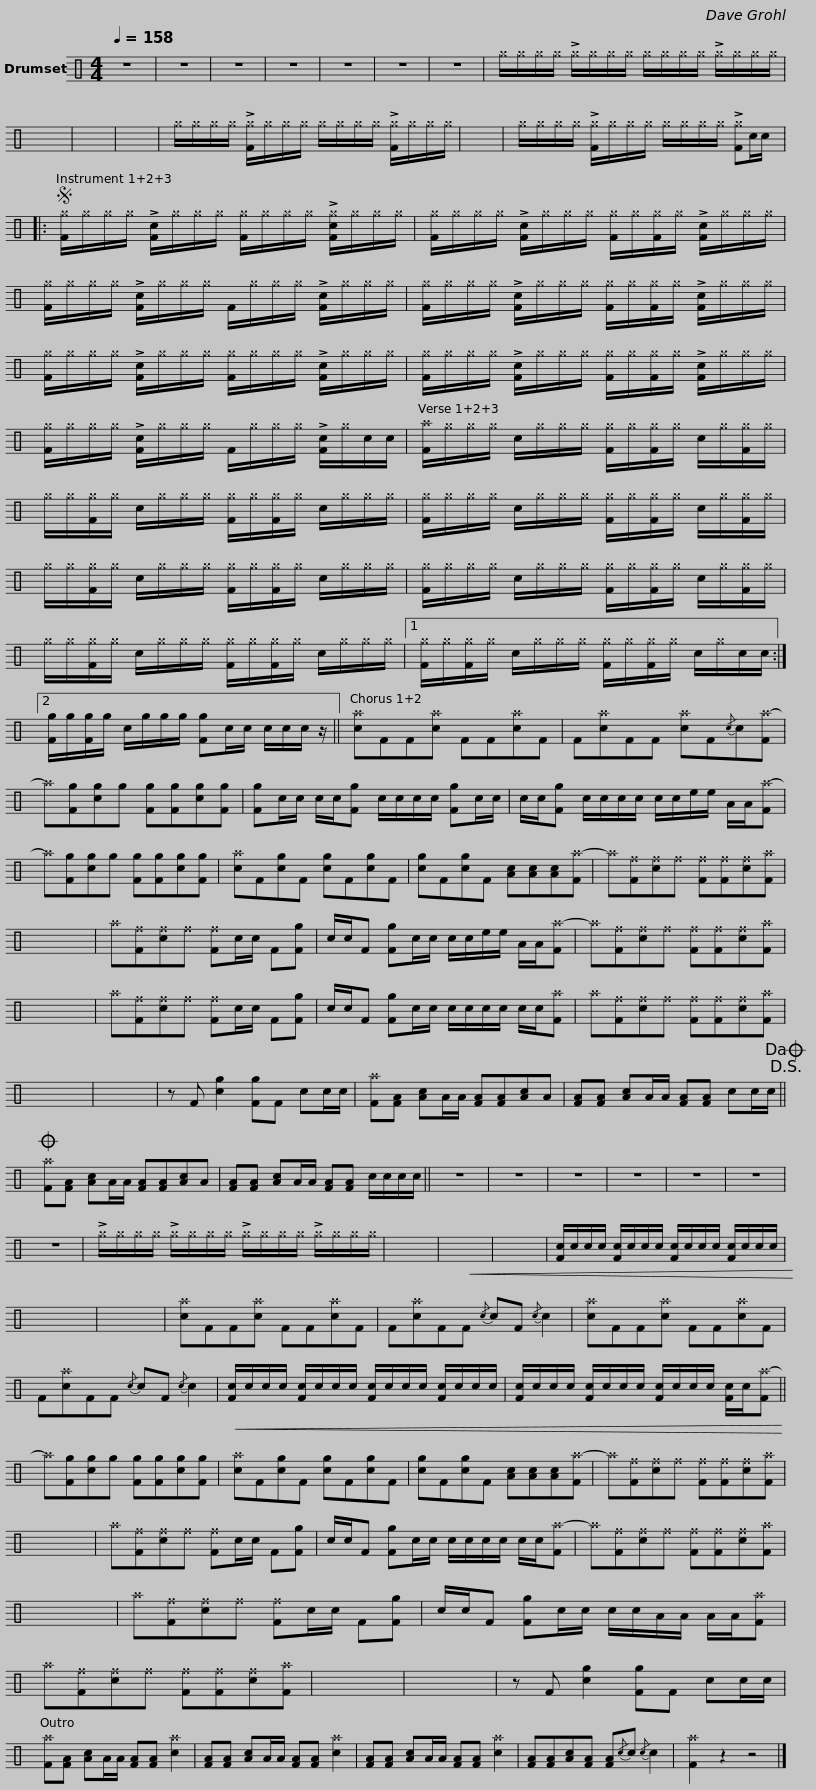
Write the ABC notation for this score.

X:1
L:1/8
Q:1/4=158
M:4/4
I:linebreak $
K:C
V:1 perc
K:none
V:1
 z8 | z8 | z8 | z8 | z8 | %5
 z8 | z8 |$ ^g/^g/^g/^g/ !>!^g/^g/^g/^g/ ^g/^g/^g/^g/ !>!^g/^g/^g/^g/ | x8 | x8 | %10
 x8 |$ ^g/^g/^g/^g/ !>![F^g]/^g/^g/^g/ ^g/^g/^g/^g/ !>![F^g]/^g/^g/^g/ | x8 | ^g/^g/^g/^g/ !>![F^g]/^g/^g/^g/ ^g/^g/^g/^g/ !>![F^g]c/c/ |:$S [F^g]/^g/^g/^g/ !>![Fc]/^g/^g/^g/ [F^g]/^g/^g/^g/ !>![Fc^g]/^g/^g/^g/ | %15
 [F^g]/^g/^g/^g/ !>![Fc]/^g/^g/^g/ [F^g]/^g/[F^g]/^g/ !>![Fc]/^g/^g/^g/ | [F^g]/^g/^g/^g/ !>![Fc]/^g/^g/^g/ F/^g/^g/^g/ !>![Fc]/^g/^g/^g/ |$ [F^g]/^g/^g/^g/ !>![Fc]/^g/^g/^g/ [F^g]/^g/[F^g]/^g/ !>![Fc]/^g/^g/^g/ | [F^g]/^g/^g/^g/ !>![Fc]/^g/^g/^g/ [F^g]/^g/^g/^g/ !>![Fc]/^g/^g/^g/ | [F^g]/^g/^g/^g/ !>![Fc]/^g/^g/^g/ [F^g]/^g/[F^g]/^g/ !>![Fc]/^g/^g/^g/ |$ %20
 [F^g]/^g/^g/^g/ !>![Fc]/^g/^g/^g/ F/^g/^g/^g/ !>![Fc]/^g/c/c/ |$ [F^a]/^g/^g/^g/ c/^g/^g/^g/ [F^g]/^g/[F^g]/^g/ c/^g/[F^g]/^g/ | ^g/^g/[F^g]/^g/ c/^g/^g/^g/ [F^g]/^g/[F^g]/^g/ c/^g/^g/^g/ | [F^g]/^g/^g/^g/ c/^g/^g/^g/ [F^g]/^g/[F^g]/^g/ c/^g/[F^g]/^g/ |$ ^g/^g/[F^g]/^g/ c/^g/^g/^g/ [F^g]/^g/[F^g]/^g/ c/^g/^g/^g/ | %25
 [F^g]/^g/^g/^g/ c/^g/^g/^g/ [F^g]/^g/[F^g]/^g/ c/^g/[F^g]/^g/ | ^g/^g/[F^g]/^g/ c/^g/^g/^g/ [F^g]/^g/[F^g]/^g/ c/^g/^g/^g/ |1$ [F^g]/^g/[F^g]/^g/ c/^g/^g/^g/ [F^g]/^g/[F^g]/^g/ c/^g/c/c/ :|2 [Fg]/g/[Fg]/g/ c/g/g/g/ [Fg]c/c/ c/c/c/ z/ ||$ [c^a]FF[c^a] FF[c^a]F | %30
 F[c^a]FF [c^a]F{/c}c[F^a-] | ^a[Fg][cg]g [Fg][Fg][cg][Fg] | [Fg]c/c/ c/c/[Fg] c/c/c/c/ [Fg]c/c/ |$ c/c/[Fg] c/c/c/c/ c/c/e/e/ A/A/[F^a-] | ^a[Fg][cg]g [Fg][Fg][cg][Fg] | %35
 [c^a]F[cg]F [cg]F[cg]F | [cg]F[cg]F [Ac][Ac][Ac][F^a-] | ^a[F^f][c^f]^f [F^f][F^f][c^f][F^a] |$ x8 | ^a[F^f][c^f]^f [F^f]c/c/ F[Fg] | %40
 c/c/F [Fg]c/c/ c/c/e/e/ A/A/[F^a-] | ^a[F^f][c^f]^f [F^f][F^f][c^f][F^a] | x8 | ^a[F^f][c^f]^f [F^f]c/c/ F[Fg] |$ c/c/F [Fg]c/c/ c/c/c/c/ c/c/[F^a] | %45
 ^a[F^f][c^f]^f [F^f][F^f][c^f][F^a] | x8 | x8 | z F [cg]2 [Fg]F cc/c/ | [F^a][FA] [Ac]A/A/ [FA][FA][Ac]A |$ %50
 [FA][FA] [Ac]A/A/ [FA][FA] cc/c/!D.S.!!dacoda! ||O [F^a][FA] [Ac]A/A/ [FA][FA][Ac]A | [FA][FA] [Ac]A/A/ [FA][FA] c/c/c/c/ ||$ z8 | z8 | %55
 z8 | z8 | z8 | z8 | z8 |$ %60
 !>!^g/^g/^g/^g/ !>!^g/^g/^g/^g/ !>!^g/^g/^g/^g/ !>!^g/^g/^g/^g/ | x8 |!<(! x8 | x8 |$ [Fc]/c/c/c/ [Fc]/c/c/c/ [Fc]/c/c/c/ [Fc]/c/c/c/ | %65
 x8 | x8 |$ [c^a]FF[c^a] FF[c^a]F | F[c^a]FF{/c} cF{/c} c2 | [c^a]FF[c^a] FF[c^a]F | %70
 F[c^a]FF{/c} cF{/c} c2 |$!<(! [Fc]/c/c/c/ [Fc]/c/c/c/ [Fc]/c/c/c/ [Fc]/c/c/c/ | [Fc]/c/c/c/ [Fc]/c/c/c/ [Fc]/c/c/c/ [Fc]/c/[F^a-]!<)! ||$ ^a[Fg][cg]g [Fg][Fg][cg][Fg] | [c^a]F[cg]F [cg]F[cg]F | %75
 [cg]F[cg]F [Ac][Ac][Ac][F^a-] | ^a[F^f][c^f]^f [F^f][F^f][c^f][F^a] | x8 | ^a[F^f][c^f]^f [F^f]c/c/ F[Fg] |$ c/c/F [Fg]c/c/ c/c/c/c/ c/c/[F^a-] | %80
 ^a[F^f][c^f]^f [F^f][F^f][c^f][F^a] | x8 | ^a[F^f][c^f]^f [F^f]c/c/ F[Fg] | c/c/F [Fg]c/c/ c/c/A/A/ A/A/[F^a] |$ ^a[F^f][c^f]^f [F^f][F^f][c^f][F^a] | %85
 x8 | x8 | z F [cg]2 [Fg]F cc/c/ |$ [F^a][FA] [Ac]A/A/ [FA][FA] [c^a]2 | [FA][FA] [Ac]A/A/ [FA][FA] [c^a]2 | %90
 [FA][FA] [Ac]A/A/ [FA][FA] [c^a]2 | [FA][FA][Ac][FA] [FA]{/c}c{/c} c2 | [F^a]2 z2 z4 |] %93
